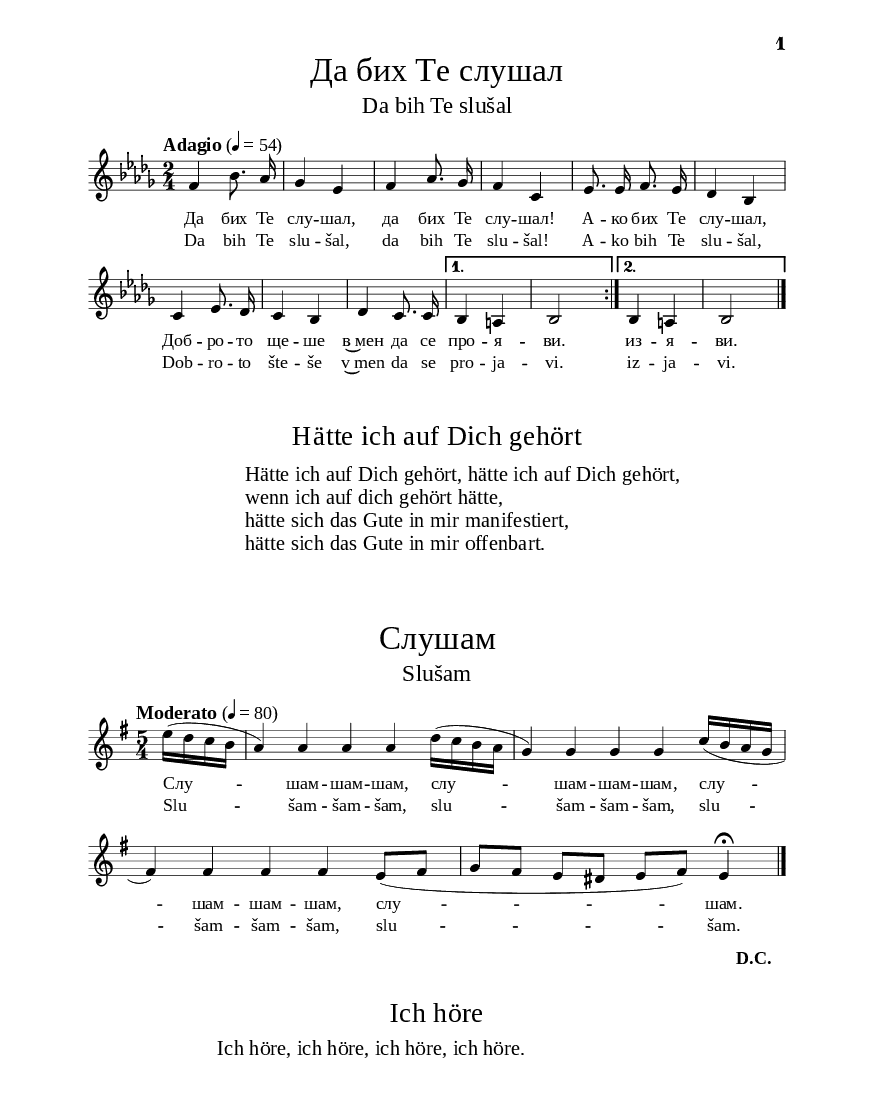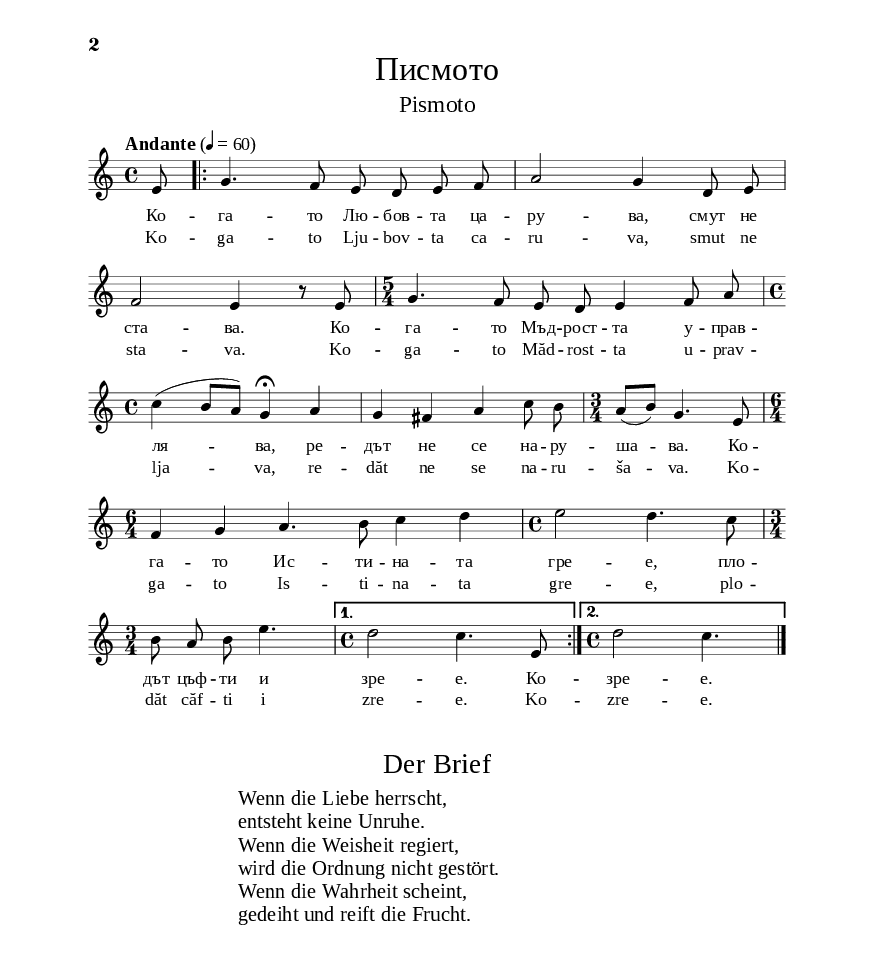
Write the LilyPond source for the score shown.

\version "2.24.3"

% include paper part and global functions
\include "include/globals.ily"

\bookpart {
  \label #'ref174_1
  \tocItem \markup "Да бих Тe слушал – Da bih Te slušal"
  \include "include/bookpart-paper.ily"
  \score {
    \include "include/score-layout.ily"
    \new Voice \absolute {
      \clef treble
      \key bes \minor
      \time 2/4
      \tempoFunc "Adagio" 4 "54"
      \autoBeamOff
      \repeat volta 2 {
        f'4 bes'8. as'16 | % 2
        ges'4 es'4 | % 3
        f'4 as'8. ges'16 | % 4
        f'4 c'4 | % 5
        es'8. es'16 f'8. es'16 | % 6
        des'4 bes4 | \break  % 7
        c'4 es'8. des'16 | % 8
        c'4 bes4  | % 9
        des'4 c'8. c'16 |
      }
      \alternative {
        {
          bes4 a4 | % 11
          bes2
        }
        {
          bes4 a4 | % 11
          bes2 \bar "|."
        }
      }
    }

    \addlyrics {
      Да бих Те
      слу -- шал, да бих Те слу -- шал! А -- ко бих
      Те слу -- шал, Доб -- ро -- то ще -- ше в~мен да
      се про -- я -- ви. из -- я -- ви.}

      \addlyrics {
        Da bih Te
        slu -- šal, da bih Te slu -- šal! A -- ko bih
        Te slu -- šal, Dob -- ro -- to šte -- še v~men da
        se pro -- ja -- vi. iz -- ja -- vi.}

        \header {
          title = \titleFunc "Да бих Тe слушал" "Da bih Te slušal"
        }

        \midi{}

      } % score

      \markup \vspace #2


      % include foreign translation(s) of the song
      \version "2.24.3"

\markup \fill-line { \fontsize #deTitleFontSize "Hätte ich auf Dich gehört" }
\markup \null
\markup \null
\markup  \abs-fontsize #10 {
  \hspace #20
  \override #`(baseline-skip . ,deCoupletBaselineSkip)

  \column {

\line { " " Hätte ich auf Dich gehört, hätte ich auf Dich gehört,}

\line { " " wenn ich auf dich gehört hätte,}

\line { " " hätte sich das Gute in mir manifestiert, }

\line { " " hätte sich das Gute in mir offenbart.}

  }
}

      \markup \vspace #3


      \label #'ref174_2
      \tocItem \markup "Слушам – Slušam"
      \include "include/bookpart-paper.ily"



      \score {
        \include "include/score-layout.ily"
        \new Voice \absolute {
          \clef treble
          \key e \minor
          \time 5/4
          \tempoFunc "Moderato" 4 "80"
          \autoBeamOff
          \partial 4
          e''16 ( [  d''16  c''16  b'16 ] | % 2
          a'4 ) a'4 a'4 a'4  d''16 (
          [  c''16  b'16  a'16 ] | % 3
          g'4 ) g'4 g'4 g'4 c''16 ( [
          b'16 a'16 g'16 ] \break | % 4
          fis'4 ) fis'4 fis'4 fis'4 e'8
          ( [ fis'8 ] | % 5
          g'8 [ fis'8 ] e'8 [ dis'8 ] \stemUp
          e'8 [ fis'8 ])  e'4 ^\fermata  \bar "|."
        }

        \addlyrics {
          Слу --    шам -- шам --
          шам, слу --    шам --
          шам -- шам, слу --
          шам -- шам -- шам, слу --
          шам.}
          \addlyrics {
            Slu --    šam -- šam --
            šam, slu --    šam --
            šam -- šam, slu --
            šam -- šam -- šam, slu --
            šam.}


            \header {
              title = \titleFunc "Слушам" "Slušam"
            }

            \midi{}

          } % score

          \markup \empty-one
          \markup \dc-one "D.C."

          \markup \empty-one
          % include foreign translation(s) of the song
          \version "2.24.2"

\markup \fill-line { \fontsize #deTitleFontSize "Ich höre" }
\markup \null
\markup \null
\markup \fontsize #deCoupletFontSize {
  \hspace #17
  \override #`(baseline-skip . ,deCoupletBaselineSkip)

  \column {

    \line { " Ich höre, ich höre, ich höre, ich höre." }

  }
}

          \pageBreak

          \label #'ref175
          \tocItem \markup "Писмото – Pismoto "
          \include "include/bookpart-paper.ily"
          \score {
            \include "include/score-layout.ily"

            \new Voice \absolute {
              \clef treble
              \key c \major
              \time 4/4
              \tempoFunc "Andante" 4 "60"
              \autoBeamOff
              \partial 8
              e'8 \repeat volta 2 {
                | % 2
                g'4.  f'8  e'8  d'8  e'8
                f'8 | % 3
                a'2  g'4  d'8  e'8 | \break % 4
                f'2  e'4 r8  e'8  |  % 5
                \time 5/4  | % 5
                g'4.  f'8  e'8  d'8  e'4
                f'8  a'8 | % 6
                \time 4/4  | \break % 6
                c''4 (  b'8 [  a'8 ])   g'4
                ^\fermata  a'4  |  % 7
                g'4  fis'4  a'4  c''8
                b'8  % 8
                \time 3/4    | % 8
                a'8 ( [  b'8 ])  g'4.  e'8| \break % 9
                \time 6/4  | % 9
                f'4  g'4  a'4.  b'8  c''4
                d''4 |
                \time 4/4  |
                e''2  d''4.  c''8 | \break % 11
                \time 3/4  | % 11
                b'8  a'8  b'8  e''4. |
              }

              \alternative {
                {
                  % 12
                  \time 4/4  % 12
                  d''2  c''4.  e'8 |
                }
                {
                  \time 4/4 d''2  c''4. \bar "|."
                }
              }
            }

            \addlyrics {
              Ко -- га -- то Лю -- бов -- та ца --
              ру -- ва, смут не ста -- ва. Ко --
              га -- то Мъд -- рост -- та у -- прав
              -- ля -- ва, ре -- дът не се
              на -- ру -- ша -- ва. Ко -- га --
              то Ис -- ти -- на -- та гре -- е,
              пло -- дът цъф -- ти и зре -- е.
              Ко -- зре -- е.}

              \addlyrics {
                Ko -- ga -- to Lju -- bov -- ta ca --
                ru -- va, smut ne sta -- va. Ko --
                ga -- to Măd -- rost -- ta u -- prav
                -- lja -- va, re -- dăt ne se
                na -- ru -- ša -- va. Ko -- ga --
                to Is -- ti -- na -- ta gre -- e,
                plo -- dăt căf -- ti i zre -- e.
                Ko -- zre -- e.}

                \header {
                  title = \titleFunc "Писмото" "Pismoto"
                }

                \midi{}

              } % score

              \markup \empty-two

              % include foreign translation(s) of the song
              \version "2.24.3"

\markup \fill-line { \fontsize #deTitleFontSize "Der Brief" }
\markup \null
\markup \null
\markup \fontsize #deCoupletFontSize {
  \hspace #19
  \override #`(baseline-skip . ,deCoupletBaselineSkip)

  \column {

 \line { " "Wenn die Liebe herrscht, }

 \line { " "entsteht keine Unruhe. }

 \line { " "Wenn die Weisheit regiert, }

 \line { " "wird die Ordnung nicht gestört.}

 \line { " "Wenn die Wahrheit scheint, }

 \line { " "gedeiht und reift die Frucht. }

  }
}



            } % bookpart


